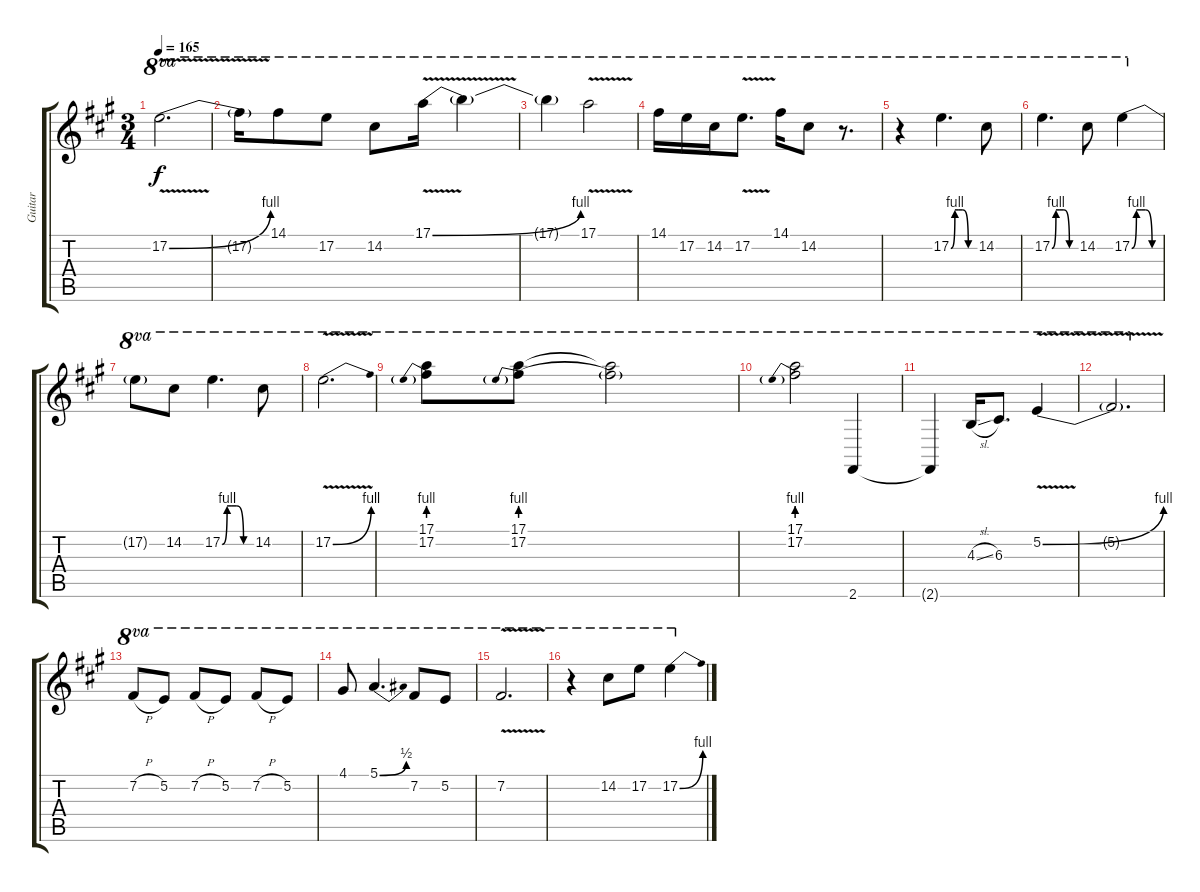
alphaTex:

\track ("Guitar" "Guitar") {instrument overdrivenguitar}
\staff {score tabs}
\tuning (E4 B3 G3 D3 A2 E2) {hide}
\ts (3 4)
\tempo 165
\clef g2
\ks a
17.2{be (bend 0 0 60 4) v}.2{d ot 8va dy f} |
17.2{t}.16{ot 8va} 14.1.8{ot 8va} 17.2.8{ot 8va} 14.2.8{ot 8va} 17.1{be (bend 0 0 60 4) v}.16{ot 8va} 17.1{t}.4{ot 8va} |
17.1{t}.4{ot 8va} 17.1{v}.2{ot 8va} |
14.1.16{ot 8va} 17.2.16{ot 8va} 14.2.16{ot 8va} 17.2{v}.8{d ot 8va} 14.1.16{ot 8va} 14.2.8{ot 8va} r.8{d ot 8va} |
r.4{ot 8va} 17.2{be (custom 0 0 10 4 20 4 30 4 44 0 60 0)}.4{d ot 8va} 14.2.8{ot 8va} |
17.2{be (custom 0 0 10 4 20 4 30 4 44 0 60 0)}.4{d ot 8va} 14.2.8{ot 8va} 17.2{be (custom 0 0 10 4 20 4 30 4 44 0 60 0)}.4{ot 8va} |
17.2{t}.8{ot 8va} 14.2.8{ot 8va} 17.2{be (custom 0 0 10 4 20 4 30 4 44 0 60 0)}.4{d ot 8va} 14.2.8{ot 8va} |
17.2{be (bend 0 0 60 4) v}.2{d ot 8va} |
(17.1 17.2{be (prebend 0 4 60 4)}).8{ot 8va} (17.1 17.2{be (prebend 0 4 60 4)}).8{ot 8va} (17.1{t} 17.2{t}).2{ot 8va} |
(17.1 17.2{be (prebend 0 4 60 4)}).2{ot 8va} 2.6.4{ot 8va} |
2.6{t}.4{ot 8va} 4.3{sl}.16{ot 8va} 6.3.8{d ot 8va} 5.2{be (bend 0 0 60 4) v}.4{ot 8va} |
5.2{t}.2{d ot 8va} |
7.2{h}.8{ot 8va} 5.2.8{ot 8va} 7.2{h}.8{ot 8va} 5.2.8{ot 8va} 7.2{h}.8{ot 8va} 5.2.8{ot 8va} |
4.1.8{ot 8va} 5.1{be (bend 0 0 60 2)}.4{d ot 8va} 7.2.8{ot 8va} 5.2.8{ot 8va} |
7.2{v}.2{d ot 8va} |
r.4{ot 8va} 14.2.8{ot 8va} 17.2.8{ot 8va} 17.2{be (bend 0 0 60 4)}.4{ot 8va}
